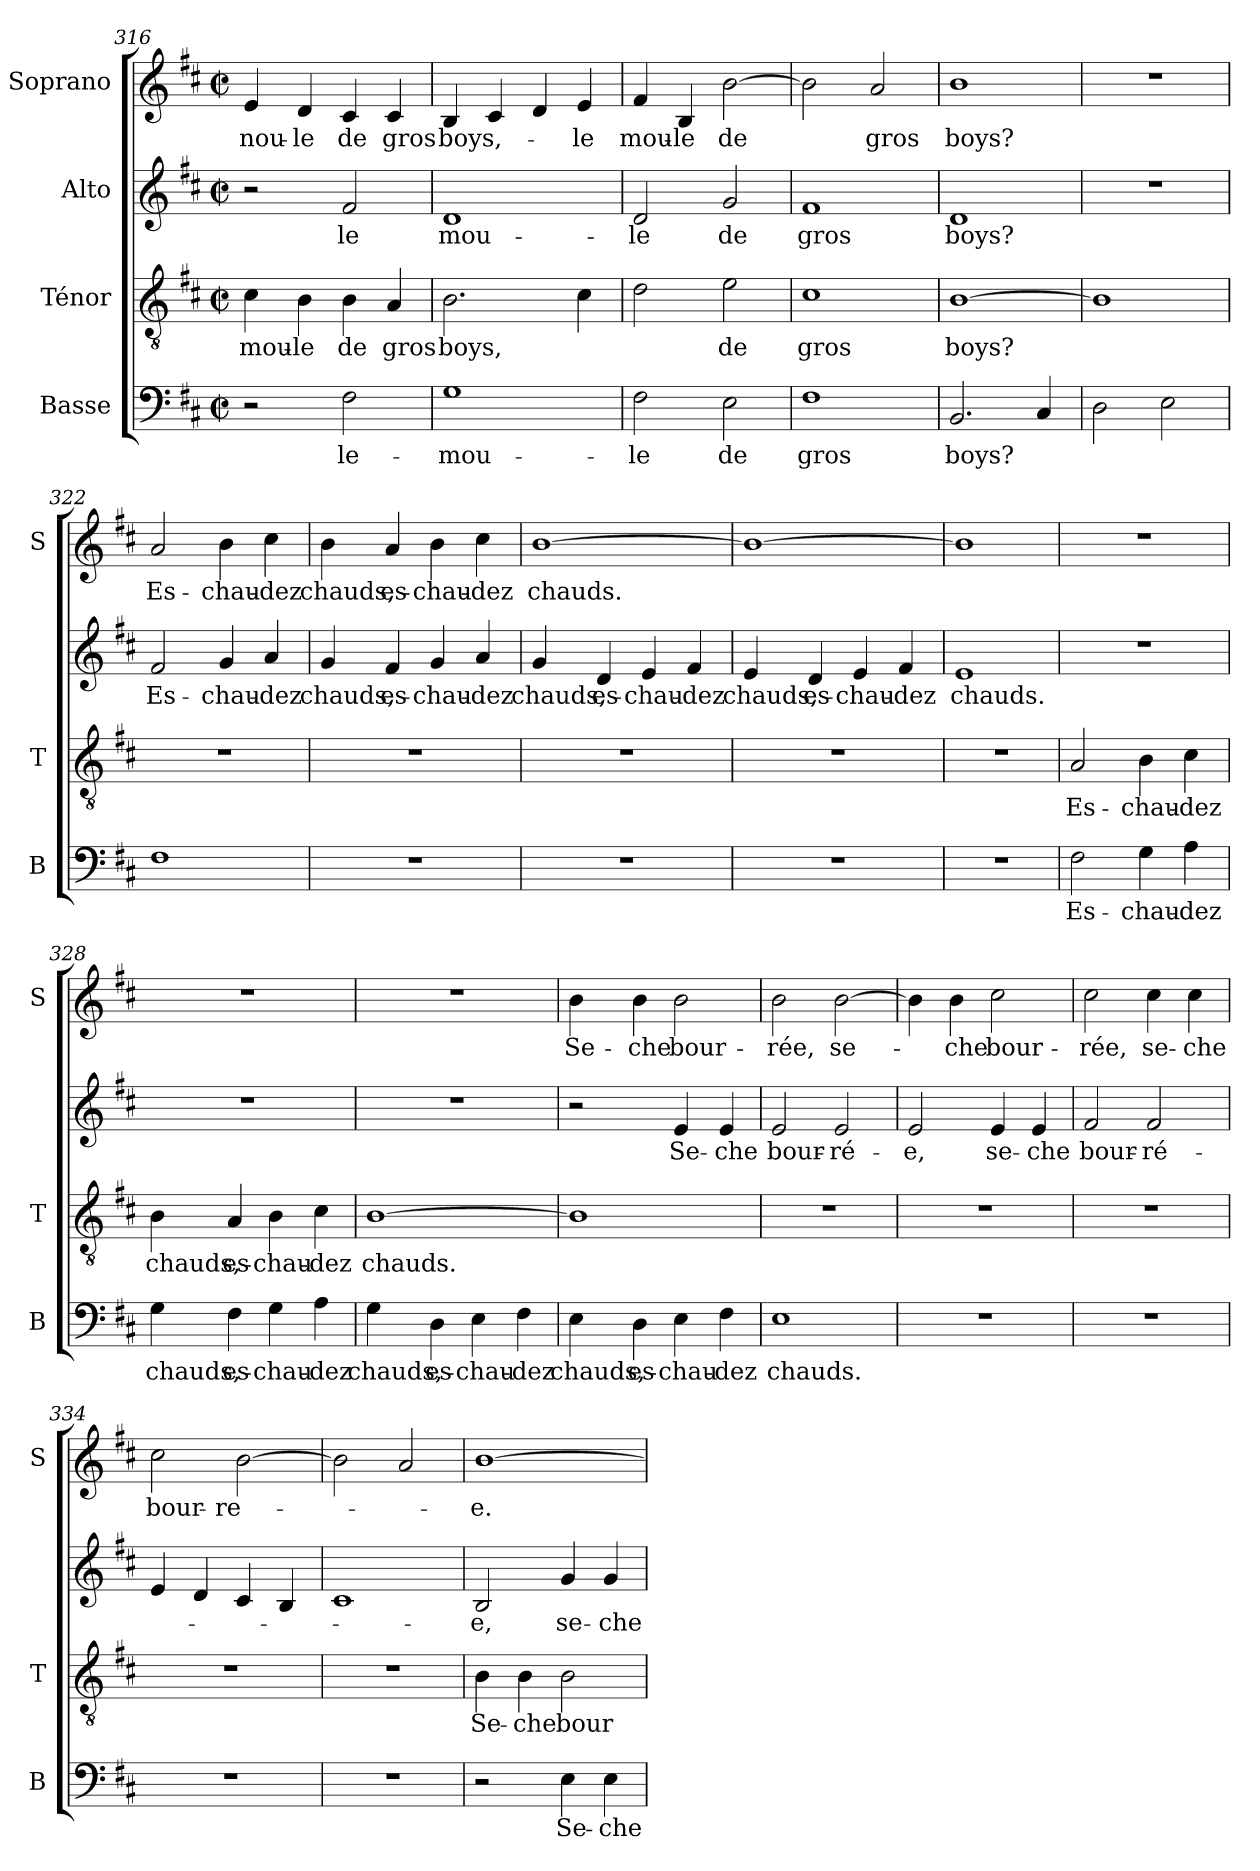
**kern	**text	**kern	**text	**kern	**text	**kern	**text
*part4	*part4	*part3	*part3	*part2	*part2	*part1	*part1
*staff4	*staff4	*staff3	*staff3	*staff2	*staff2	*staff1	*staff1
*I"Basse	*	*I"Ténor	*	*I"Alto	*	*I"Soprano	*
*I'B	*	*I'T	*	*	*	*I'S	*
*clefF4	*	*clefGv2	*	*clefG2	*	*clefG2	*
*k[f#c#]	*	*k[f#c#]	*	*k[f#c#]	*	*k[f#c#]	*
*M4/4	*	*M4/4	*	*M4/4	*	*M4/4	*
*met(c|)	*	*met(c|)	*	*met(c|)	*	*met(c|)	*
=316	=316	=316	=316	=316	=316	=316	=316
!	!	!	!LO:LY:b	!	!	!	!LO:LY:b
2r	.	4c#\	mou-	2r	.	4e/	nou-
!	!	!	!LO:LY:b	!	!	!	!LO:LY:b
.	.	4B\	-le	.	.	4d/	-le
!	!LO:LY:b	!	!LO:LY:b	!	!LO:LY:b	!	!LO:LY:b
2F#\	le-	4B\	de	2f#/	le	4c#/	de
!	!	!	!LO:LY:b	!	!	!	!LO:LY:b
.	.	4A/	gros	.	.	4c#/	gros
=317	=317	=317	=317	=317	=317	=317	=317
!	!LO:LY:b	!	!LO:LY:b	!	!LO:LY:b	!	!LO:LY:b
1G	-mou-	2.B\	boys,	1d	mou-	4B/	boys,-
.	.	.	.	.	.	4c#/	.
.	.	.	.	.	.	4d/	.
!	!	!	!	!	!	!	!LO:LY:b
.	.	4c#\	.	.	.	4e/	-le
=318	=318	=318	=318	=318	=318	=318	=318
!	!LO:LY:b	!	!	!	!LO:LY:b	!	!LO:LY:b
2F#\	-le	2d\	.	2d/	-le	4f#/	mou-
!	!	!	!	!	!	!	!LO:LY:b
.	.	.	.	.	.	4B/	-le
!	!LO:LY:b	!	!LO:LY:b	!	!LO:LY:b	!	!LO:LY:b
2E\	de	2e\	de	2g/	de	[2b\	de
=319	=319	=319	=319	=319	=319	=319	=319
!	!LO:LY:b	!	!LO:LY:b	!	!LO:LY:b	!	!
1F#	gros	1c#	gros	1f#	gros	2b\]	.
!	!	!	!	!	!	!	!LO:LY:b
.	.	.	.	.	.	2a/	gros
=320	=320	=320	=320	=320	=320	=320	=320
!	!LO:LY:b	!	!LO:LY:b	!	!LO:LY:b	!	!LO:LY:b
2.BB/	boys?	[1B	boys?	1d	boys?	1b	boys?
4C#/	.	.	.	.	.	.	.
=321	=321	=321	=321	=321	=321	=321	=321
2D\	.	1B]	.	1r	.	1r	.
2E\	.	.	.	.	.	.	.
!!LO:LB:g=z
=322	=322	=322	=322	=322	=322	=322	=322
!	!	!	!	!	!LO:LY:b	!	!LO:LY:b
1F#	.	1r	.	2f#/	Es-	2a/	Es-
!	!	!	!	!	!LO:LY:b	!	!LO:LY:b
.	.	.	.	4g/	-chau-	4b\	-chau-
!	!	!	!	!	!LO:LY:b	!	!LO:LY:b
.	.	.	.	4a/	-dez	4cc#\	-dez
=323	=323	=323	=323	=323	=323	=323	=323
!	!	!	!	!	!LO:LY:b	!	!LO:LY:b
1r	.	1r	.	4g/	chauds,	4b\	chauds,
!	!	!	!	!	!LO:LY:b	!	!LO:LY:b
.	.	.	.	4f#/	es-	4a/	es-
!	!	!	!	!	!LO:LY:b	!	!LO:LY:b
.	.	.	.	4g/	-chau-	4b\	-chau-
!	!	!	!	!	!LO:LY:b	!	!LO:LY:b
.	.	.	.	4a/	-dez	4cc#\	-dez
=324	=324	=324	=324	=324	=324	=324	=324
!	!	!	!	!	!LO:LY:b	!	!LO:LY:b
1r	.	1r	.	4g/	chauds,	[1b	chauds.
!	!	!	!	!	!LO:LY:b	!	!
.	.	.	.	4d/	es-	.	.
!	!	!	!	!	!LO:LY:b	!	!
.	.	.	.	4e/	-chau-	.	.
!	!	!	!	!	!LO:LY:b	!	!
.	.	.	.	4f#/	-dez	.	.
=325	=325	=325	=325	=325	=325	=325	=325
!	!	!	!	!	!LO:LY:b	!	!
1r	.	1r	.	4e/	chauds,	1b_	.
!	!	!	!	!	!LO:LY:b	!	!
.	.	.	.	4d/	es-	.	.
!	!	!	!	!	!LO:LY:b	!	!
.	.	.	.	4e/	-chau-	.	.
!	!	!	!	!	!LO:LY:b	!	!
.	.	.	.	4f#/	-dez	.	.
=326	=326	=326	=326	=326	=326	=326	=326
!	!	!	!	!	!LO:LY:b	!	!
1r	.	1r	.	1e	chauds.	1b]	.
=327	=327	=327	=327	=327	=327	=327	=327
!	!LO:LY:b	!	!LO:LY:b	!	!	!	!
2F#\	Es-	2A/	Es-	1r	.	1r	.
!	!LO:LY:b	!	!LO:LY:b	!	!	!	!
4G\	-chau-	4B\	-chau-	.	.	.	.
!	!LO:LY:b	!	!LO:LY:b	!	!	!	!
4A\	-dez	4c#\	-dez	.	.	.	.
!!LO:LB:g=z
=328	=328	=328	=328	=328	=328	=328	=328
!	!LO:LY:b	!	!LO:LY:b	!	!	!	!
4G\	chauds,	4B\	chauds,	1r	.	1r	.
!	!LO:LY:b	!	!LO:LY:b	!	!	!	!
4F#\	es-	4A/	es-	.	.	.	.
!	!LO:LY:b	!	!LO:LY:b	!	!	!	!
4G\	-chau-	4B\	-chau-	.	.	.	.
!	!LO:LY:b	!	!LO:LY:b	!	!	!	!
4A\	-dez	4c#\	-dez	.	.	.	.
=329	=329	=329	=329	=329	=329	=329	=329
!	!LO:LY:b	!	!LO:LY:b	!	!	!	!
4G\	chauds,	[1B	chauds.	1r	.	1r	.
!	!LO:LY:b	!	!	!	!	!	!
4D\	es-	.	.	.	.	.	.
!	!LO:LY:b	!	!	!	!	!	!
4E\	-chau-	.	.	.	.	.	.
!	!LO:LY:b	!	!	!	!	!	!
4F#\	-dez	.	.	.	.	.	.
=330	=330	=330	=330	=330	=330	=330	=330
!	!LO:LY:b	!	!	!	!	!	!LO:LY:b
4E\	chauds,	1B]	.	2r	.	4b\	Se-
!	!LO:LY:b	!	!	!	!	!	!LO:LY:b
4D\	es-	.	.	.	.	4b\	-che
!	!LO:LY:b	!	!	!	!LO:LY:b	!	!LO:LY:b
4E\	-chau-	.	.	4e/	Se-	2b\	bour-
!	!LO:LY:b	!	!	!	!LO:LY:b	!	!
4F#\	-dez	.	.	4e/	-che	.	.
=331	=331	=331	=331	=331	=331	=331	=331
!	!LO:LY:b	!	!	!	!LO:LY:b	!	!LO:LY:b
1E	chauds.	1r	.	2e/	bour-	2b\	-rée,
!	!	!	!	!	!LO:LY:b	!	!LO:LY:b
.	.	.	.	2e/	-ré-	[2b\	se-
=332	=332	=332	=332	=332	=332	=332	=332
!	!	!	!	!	!LO:LY:b	!	!
1r	.	1r	.	2e/	-e,	4b\]	.
!	!	!	!	!	!	!	!LO:LY:b
.	.	.	.	.	.	4b\	-che
!	!	!	!	!	!LO:LY:b	!	!LO:LY:b
.	.	.	.	4e/	se-	2cc#\	bour-
!	!	!	!	!	!LO:LY:b	!	!
.	.	.	.	4e/	-che	.	.
=333	=333	=333	=333	=333	=333	=333	=333
!	!	!	!	!	!LO:LY:b	!	!LO:LY:b
1r	.	1r	.	2f#/	bour-	2cc#\	-rée,
!	!	!	!	!	!LO:LY:b	!	!LO:LY:b
.	.	.	.	2f#/	-ré-	4cc#\	se-
!	!	!	!	!	!	!	!LO:LY:b
.	.	.	.	.	.	4cc#\	-che
=334	=334	=334	=334	=334	=334	=334	=334
!	!	!	!	!	!	!	!LO:LY:b
1r	.	1r	.	4e/	.	2cc#\	bour-
.	.	.	.	4d/	.	.	.
!	!	!	!	!	!	!	!LO:LY:b
.	.	.	.	4c#/	.	[2b\	-re-
.	.	.	.	4B/	.	.	.
!!LO:PB:g=z
=335	=335	=335	=335	=335	=335	=335	=335
1r	.	1r	.	1c#	.	2b\]	.
.	.	.	.	.	.	2a/	.
=336	=336	=336	=336	=336	=336	=336	=336
!	!	!	!LO:LY:b	!	!LO:LY:b	!	!LO:LY:b
2r	.	4B\	Se-	2B/	-e,	[1b	-e.
!	!	!	!LO:LY:b	!	!	!	!
.	.	4B\	-che	.	.	.	.
!	!LO:LY:b	!	!LO:LY:b	!	!LO:LY:b	!	!
4E\	Se-	2B\	bour-	4g/	se-	.	.
!	!LO:LY:b	!	!	!	!LO:LY:b	!	!
4E\	-che	.	.	4g/	-che	.	.
=	=	=	=	=	=	=	=
*-	*-	*-	*-	*-	*-	*-	*-
